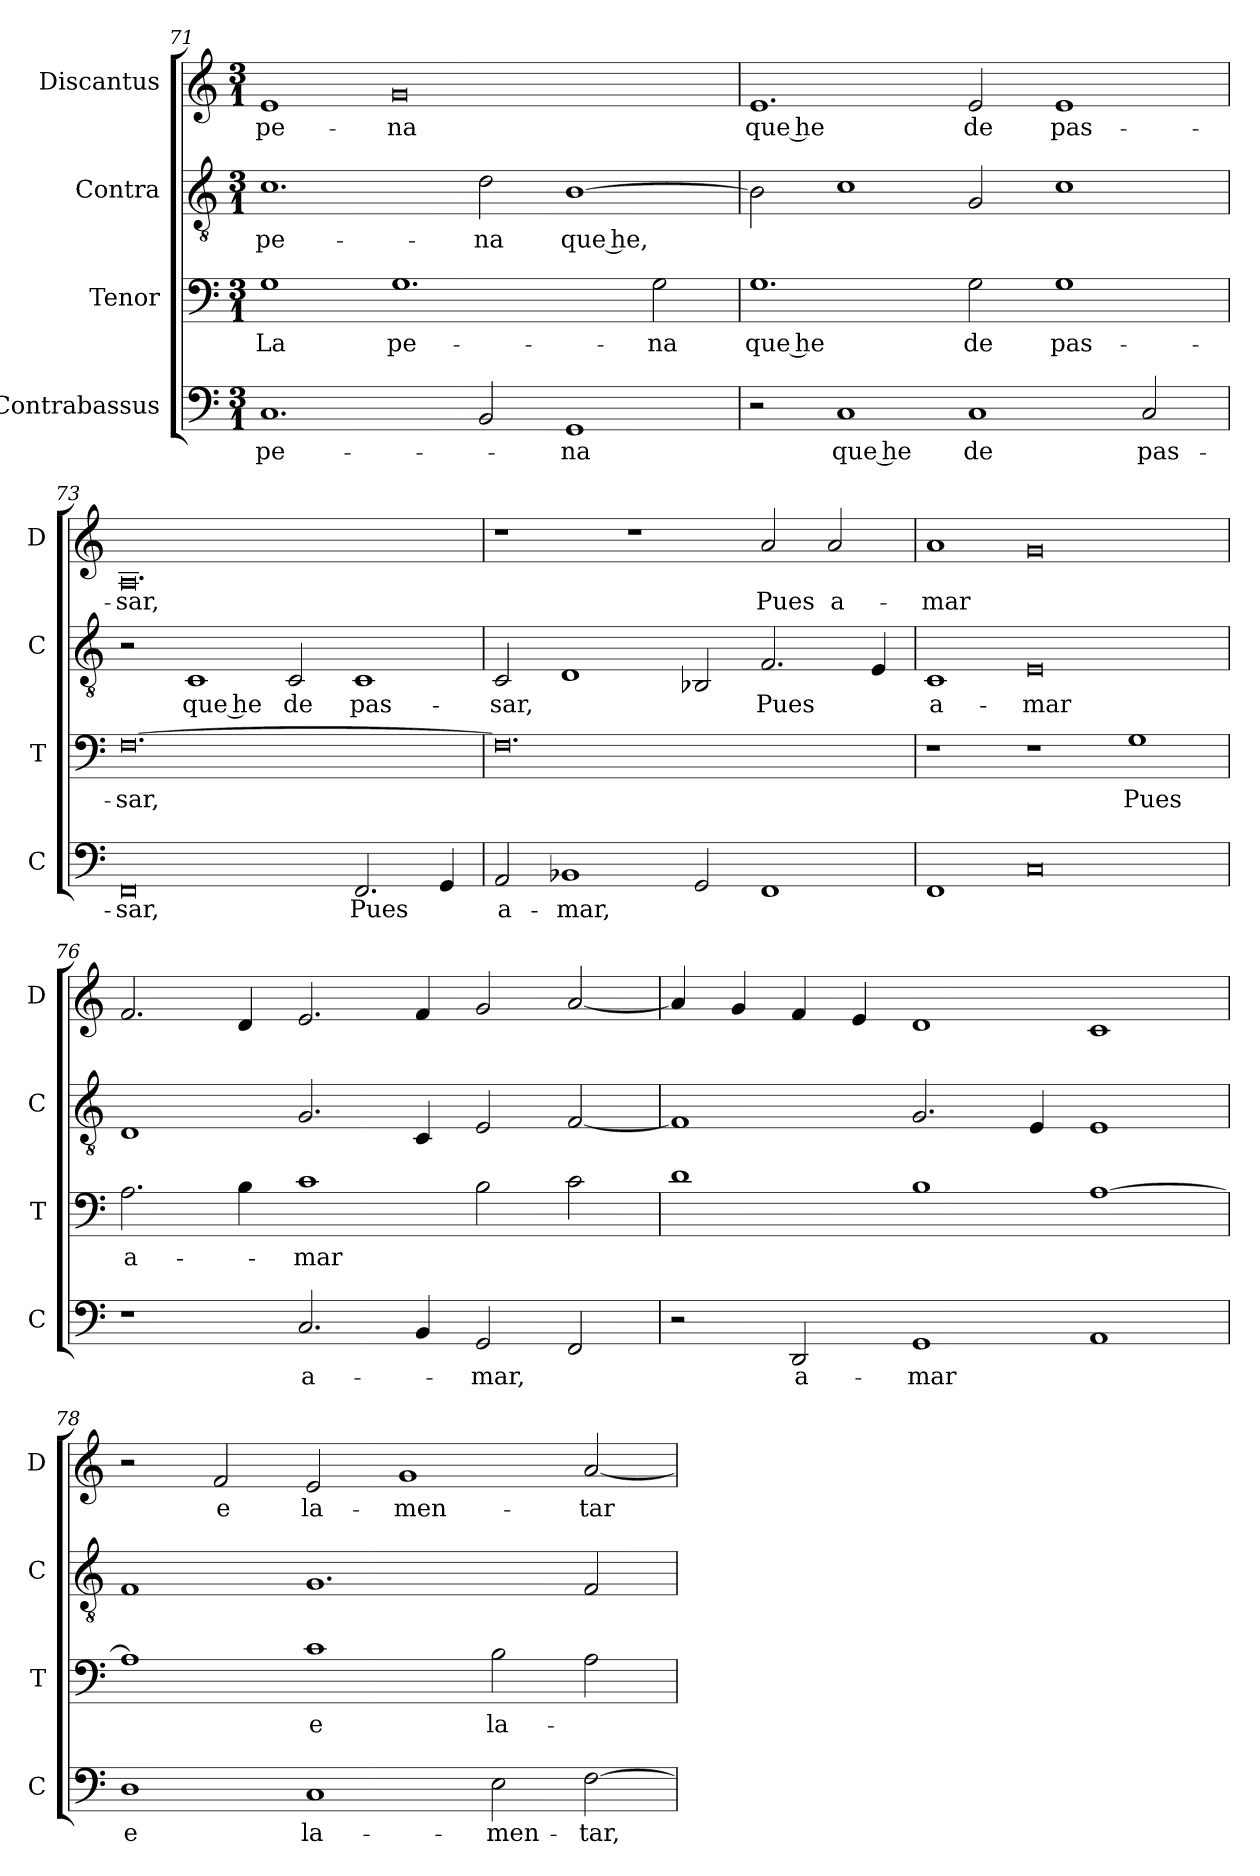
**kern	**text	**kern	**text	**kern	**text	**kern	**text
*part4	*part4	*part3	*part3	*part2	*part2	*part1	*part1
*staff4	*staff4	*staff3	*staff3	*staff2	*staff2	*staff1	*staff1
*I"Contrabassus	*	*I"Tenor	*	*I"Contra	*	*I"Discantus	*
*I'C	*	*I'T	*	*I'C	*	*I'D	*
*clefF4	*	*clefF4	*	*clefGv2	*	*clefG2	*
*k[]	*	*k[]	*	*k[]	*	*k[]	*
*M3/1	*	*M3/1	*	*M3/1	*	*M3/1	*
=71	=71	=71	=71	=71	=71	=71	=71
1.C	pe-	1G	La	1.c	pe-	1e	pe-
.	.	1.G	pe-	.	.	0g	-na
2BB	.	.	.	2d	-na	.	.
1GG	-na	.	.	[1B	que he,	.	.
.	.	2G	-na	.	.	.	.
=72	=72	=72	=72	=72	=72	=72	=72
2r	.	1.G	que he	2B]	.	1.e	que he
1C	que he	.	.	1c	.	.	.
1C	de	2G	de	2G	.	2e	de
.	.	1G	pas-	1c	.	1e	pas-
2C	pas-	.	.	.	.	.	.
=73	=73	=73	=73	=73	=73	=73	=73
0FF	-sar,	[0.F	-sar,	2r	.	0.A	-sar,
.	.	.	.	1C	que he	.	.
.	.	.	.	2C	de	.	.
2.FF	Pues	.	.	1C	pas-	.	.
4GG	.	.	.	.	.	.	.
=74	=74	=74	=74	=74	=74	=74	=74
2AA	a-	0.F]	.	2C	-sar,	1r	.
1BB-X	-mar,	.	.	1D	.	.	.
.	.	.	.	.	.	1r	.
2GG	.	.	.	2BB-X	.	.	.
1FF	.	.	.	2.F	Pues	2a	Pues
.	.	.	.	.	.	2a	a-
.	.	.	.	4E	.	.	.
=75	=75	=75	=75	=75	=75	=75	=75
1FF	.	1r	.	1C	a-	1a	-mar
0C	.	1r	.	0E	-mar	0g	.
.	.	1G	Pues	.	.	.	.
=76	=76	=76	=76	=76	=76	=76	=76
1r	.	2.A	a-	1D	.	2.f	.
.	.	4B	.	.	.	4d	.
2.C	a-	1c	-mar	2.G	.	2.e	.
4BB	.	.	.	4C	.	4f	.
2GG	-mar,	2B	.	2E	.	2g	.
2FF	.	2c	.	[2F	.	[2a	.
=77	=77	=77	=77	=77	=77	=77	=77
2r	.	1d	.	1F]	.	4a]	.
.	.	.	.	.	.	4g	.
2DD	a-	.	.	.	.	4f	.
.	.	.	.	.	.	4e	.
1GG	-mar	1B	.	2.G	.	1d	.
.	.	.	.	4E	.	.	.
1AA	.	[1A	.	1E	.	1c	.
=78	=78	=78	=78	=78	=78	=78	=78
1D	e	1A]	.	1F	.	2r	.
.	.	.	.	.	.	2f	e
1C	la-	1c	e	1.G	.	2e	la-
.	.	.	.	.	.	1g	-men-
2E	-men-	2B	la-	.	.	.	.
[2F	-tar,	2A	.	2F	.	[2a	-tar
=	=	=	=	=	=	=	=
*-	*-	*-	*-	*-	*-	*-	*-
